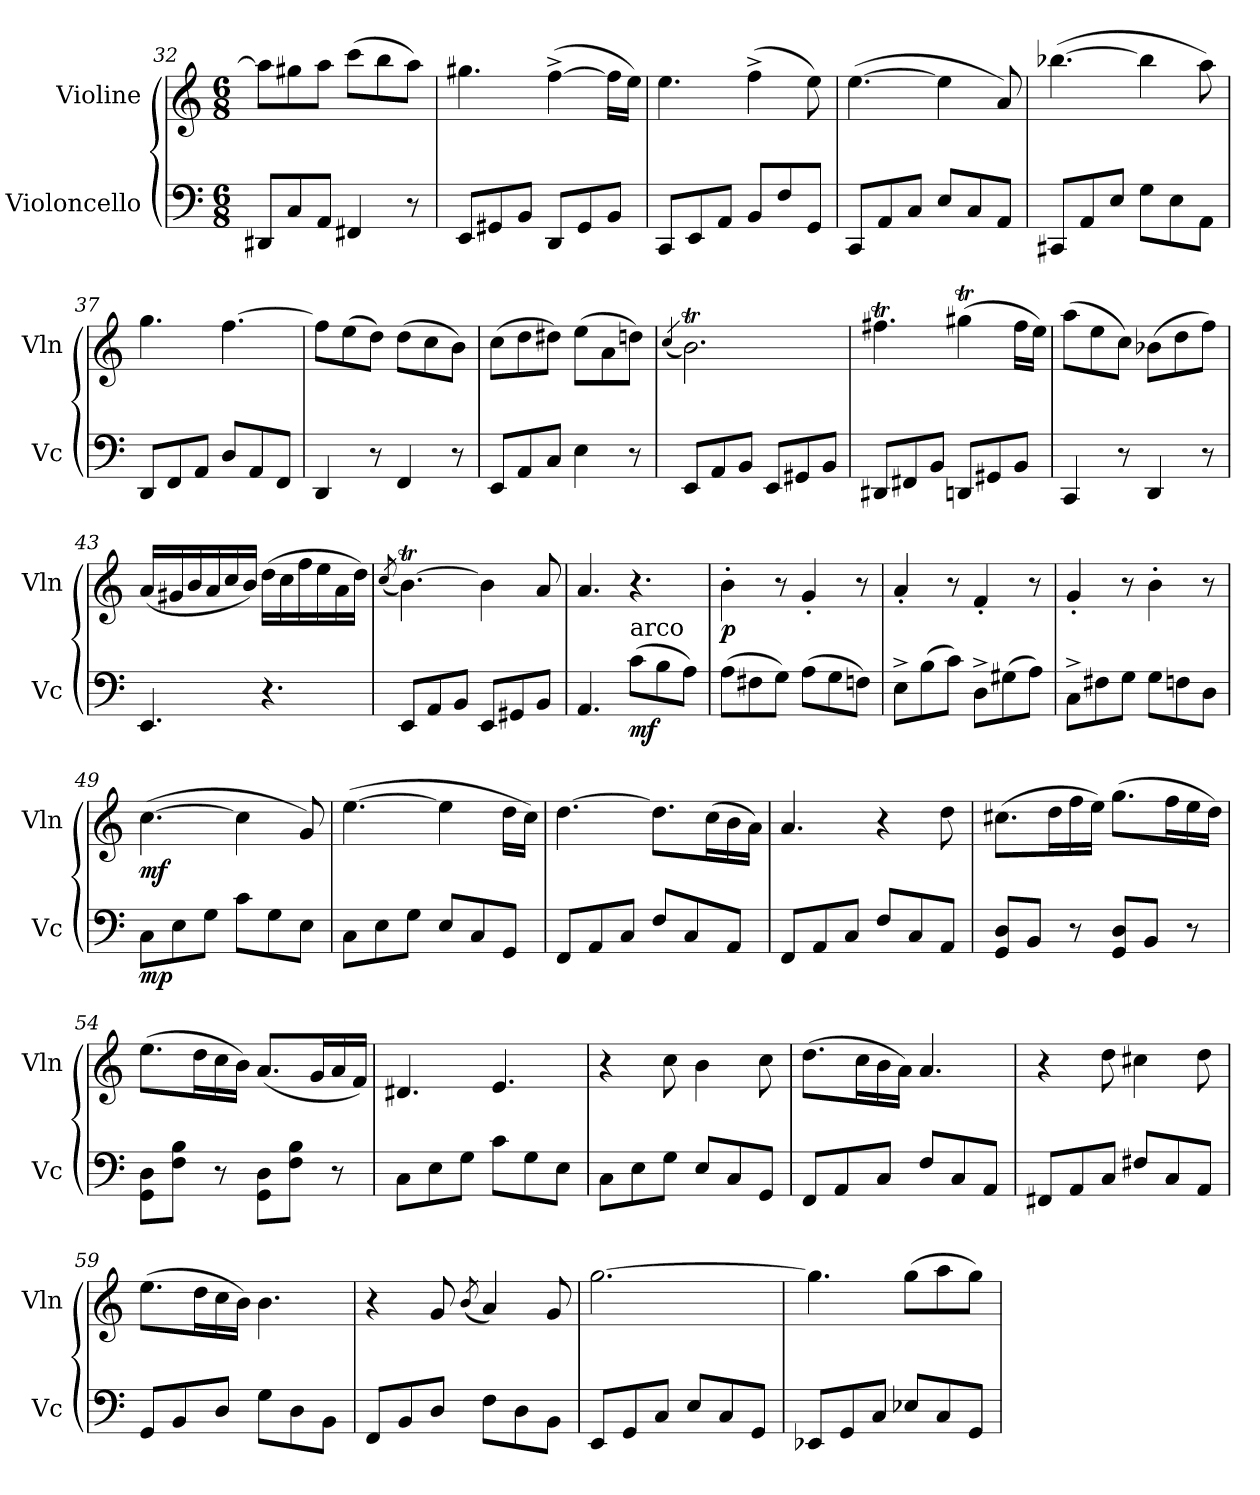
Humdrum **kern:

**kern	**dynam	**kern	**dynam
*part2	*part2	*part1	*part1
*staff2	*staff2	*staff1	*staff1
*I"Violoncello	*	*I"Violine	*
*I'Vc	*	*I'Vln	*
*clefF4	*	*clefG2	*
*k[]	*	*k[]	*
*M6/8	*	*M6/8	*
=32	=32	=32	=32
8DD#X/L	.	8aa\L]	.
8C/	.	8gg#X\	.
8AA/J	.	8aa\J	.
4FF#X/	.	(8ccc\L	.
.	.	8bb\	.
8r	.	8aa\J)	.
=33	=33	=33	=33
8EE/L	.	4.gg#X\	.
8GG#X/	.	.	.
8BB/J	.	.	.
8DD/L	.	(>[4ff^\	.
8GG#/	.	.	.
8BB/J	.	16ff\LL]	.
.	.	16ee\JJ)	.
=34	=34	=34	=34
8CC/L	.	4.ee\	.
8EE/	.	.	.
8AA/J	.	.	.
8BB/L	.	(4ff^\	.
8F/	.	.	.
8GG/J	.	8ee\)	.
=35	=35	=35	=35
8CC/L	.	(>[4.ee\	.
8AA/	.	.	.
8C/J	.	.	.
8E/L	.	4ee\]	.
8C/	.	.	.
8AA/J	.	8a/)	.
=36	=36	=36	=36
8CC#X/L	.	(>[4.bb-X\	.
8AA/	.	.	.
8E/J	.	.	.
8G\L	.	4bb-\]	.
8E\	.	.	.
8AA\J	.	8aa\)	.
!!LO:LB:g=z
=37	=37	=37	=37
8DD/L	.	4.gg\	.
8FF/	.	.	.
8AA/J	.	.	.
8D/L	.	[4.ff\	.
8AA/	.	.	.
8FF/J	.	.	.
=38	=38	=38	=38
4DD/	.	8ff\L]	.
.	.	(8ee\	.
8r	.	8dd\J)	.
4FF/	.	(8dd\L	.
.	.	8cc\	.
8r	.	8b\J)	.
=39	=39	=39	=39
8EE/L	.	(8cc\L	.
8AA/	.	8dd\	.
8C/J	.	8dd#X\J)	.
4E\	.	(8ee\L	.
.	.	8a\	.
8r	.	8ddn\J)	.
=40	=40	=40	=40
.	.	(4qcc/	.
8EE/L	.	2.bt\)	.
8AA/	.	.	.
8BB/J	.	.	.
8EE/L	.	.	.
8GG#X/	.	.	.
8BB/J	.	.	.
=41	=41	=41	=41
8DD#X/L	.	4.ff#Xt\	.
8FF#X/	.	.	.
8BB/J	.	.	.
8DDn/L	.	(4gg#Xt\	.
8GG#X/	.	.	.
8BB/J	.	16ff#\LL	.
.	.	16ee\JJ)	.
=42	=42	=42	=42
4CC/	.	(8aa\L	.
.	.	8ee\	.
8r	.	8cc\J)	.
4DD/	.	(8b-X\L	.
.	.	8dd\	.
8r	.	8ff\J)	.
!!LO:LB:g=z
=43	=43	=43	=43
4.EE/	.	(16a/LL	.
.	.	16g#X/	.
.	.	16b/	.
.	.	16a/	.
.	.	16cc/	.
.	.	16b/JJ)	.
4.r	.	(16dd\LL	.
.	.	16cc\	.
.	.	16ff\	.
.	.	16ee\	.
.	.	16a\	.
.	.	16dd\JJ)	.
=44	=44	=44	=44
.	.	(8qcc/	.
8EE/L	.	[4.bt\)	.
8AA/	.	.	.
8BB/J	.	.	.
8EE/L	.	4b\]	.
8GG#X/	.	.	.
8BB/J	.	8a/	.
=45	=45	=45	=45
4.AA/	.	4.a/	.
!LO:TX:a:t=arco	!	!	!
!	!LO:DY:b	!	!
(8c\L	mf	4.r	.
8B\	.	.	.
8A\J)	.	.	.
=46	=46	=46	=46
!	!	!	!LO:DY:b
(8A\L	.	4b'\	p
8F#X\	.	.	.
8G\J)	.	8r	.
(8A\L	.	4g'/	.
8G\	.	.	.
8Fn\J)	.	8r	.
=47	=47	=47	=47
8E^\L	.	4a'/	.
(8B\	.	.	.
8c\J)	.	8r	.
8D^\L	.	4f'/	.
(8G#X\	.	.	.
8A\J)	.	8r	.
!!LO:LB:g=z
=48	=48	=48	=48
8C^\L	.	4g'/	.
8F#X\	.	.	.
8G\J	.	8r	.
8G\L	.	4b'\	.
8Fn\	.	.	.
8D\J	.	8r	.
=49	=49	=49	=49
!	!LO:DY:b	!	!LO:DY:b
8C\L	mp	(>[4.cc\	mf
8E\	.	.	.
8G\J	.	.	.
8c\L	.	4cc\]	.
8G\	.	.	.
8E\J	.	8g/)	.
=50	=50	=50	=50
8C\L	.	(>[4.ee\	.
8E\	.	.	.
8G\J	.	.	.
8E/L	.	4ee\]	.
8C/	.	.	.
8GG/J	.	16dd\LL	.
.	.	16cc\JJ)	.
=51	=51	=51	=51
8FF/L	.	[4.dd\	.
8AA/	.	.	.
8C/J	.	.	.
8F/L	.	8.dd\L]	.
8C/	.	.	.
.	.	(16cc\L	.
8AA/J	.	16b\	.
.	.	16a\JJ)	.
=52	=52	=52	=52
8FF/L	.	4.a/	.
8AA/	.	.	.
8C/J	.	.	.
8F/L	.	4r	.
8C/	.	.	.
8AA/J	.	8dd\	.
=53	=53	=53	=53
8GG/ 8D/L	.	(8.cc#X\L	.
8BB/J	.	.	.
.	.	16dd\L	.
8r	.	16ff\	.
.	.	16ee\JJ)	.
8GG/ 8D/L	.	(8.gg\L	.
8BB/J	.	.	.
.	.	16ff\L	.
8r	.	16ee\	.
.	.	16dd\JJ)	.
!!LO:LB:g=z
=54	=54	=54	=54
8GG\ 8D\L	.	(8.ee\L	.
8F\ 8B\J	.	.	.
.	.	16dd\L	.
8r	.	16cc\	.
.	.	16b\JJ)	.
8GG\ 8D\L	.	(8.a/L	.
8F\ 8B\J	.	.	.
.	.	16g/L	.
8r	.	16a/	.
.	.	16f/JJ)	.
=55	=55	=55	=55
8C\L	.	4.d#X/	.
8E\	.	.	.
8G\J	.	.	.
8c\L	.	4.e/	.
8G\	.	.	.
8E\J	.	.	.
=56	=56	=56	=56
8C\L	.	4r	.
8E\	.	.	.
8G\J	.	8cc\	.
8E/L	.	4b\	.
8C/	.	.	.
8GG/J	.	8cc\	.
=57	=57	=57	=57
8FF/L	.	(8.dd\L	.
8AA/	.	.	.
.	.	16cc\L	.
8C/J	.	16b\	.
.	.	16a\JJ)	.
8F/L	.	4.a/	.
8C/	.	.	.
8AA/J	.	.	.
=58	=58	=58	=58
8FF#X/L	.	4r	.
8AA/	.	.	.
8C/J	.	8dd\	.
8F#X/L	.	4cc#X\	.
8C/	.	.	.
8AA/J	.	8dd\	.
=59	=59	=59	=59
8GG/L	.	(8.ee\L	.
8BB/	.	.	.
.	.	16dd\L	.
8D/J	.	16cc\	.
.	.	16b\JJ)	.
8G\L	.	4.b\	.
8D\	.	.	.
8BB\J	.	.	.
!!LO:LB:g=z
=60	=60	=60	=60
8FF/L	.	4r	.
8BB/	.	.	.
8D/J	.	8g/	.
.	.	(8qb/	.
8F\L	.	4a/)	.
8D\	.	.	.
8BB\J	.	8g/	.
=61	=61	=61	=61
8EE/L	.	[2.gg\	.
8GG/	.	.	.
8C/J	.	.	.
8E/L	.	.	.
8C/	.	.	.
8GG/J	.	.	.
=62	=62	=62	=62
8EE-X/L	.	4.gg\]	.
8GG/	.	.	.
8C/J	.	.	.
8E-X/L	.	(8gg\L	.
8C/	.	8aa\	.
8GG/J	.	8gg\J)	.
=	=	=	=
*-	*-	*-	*-
